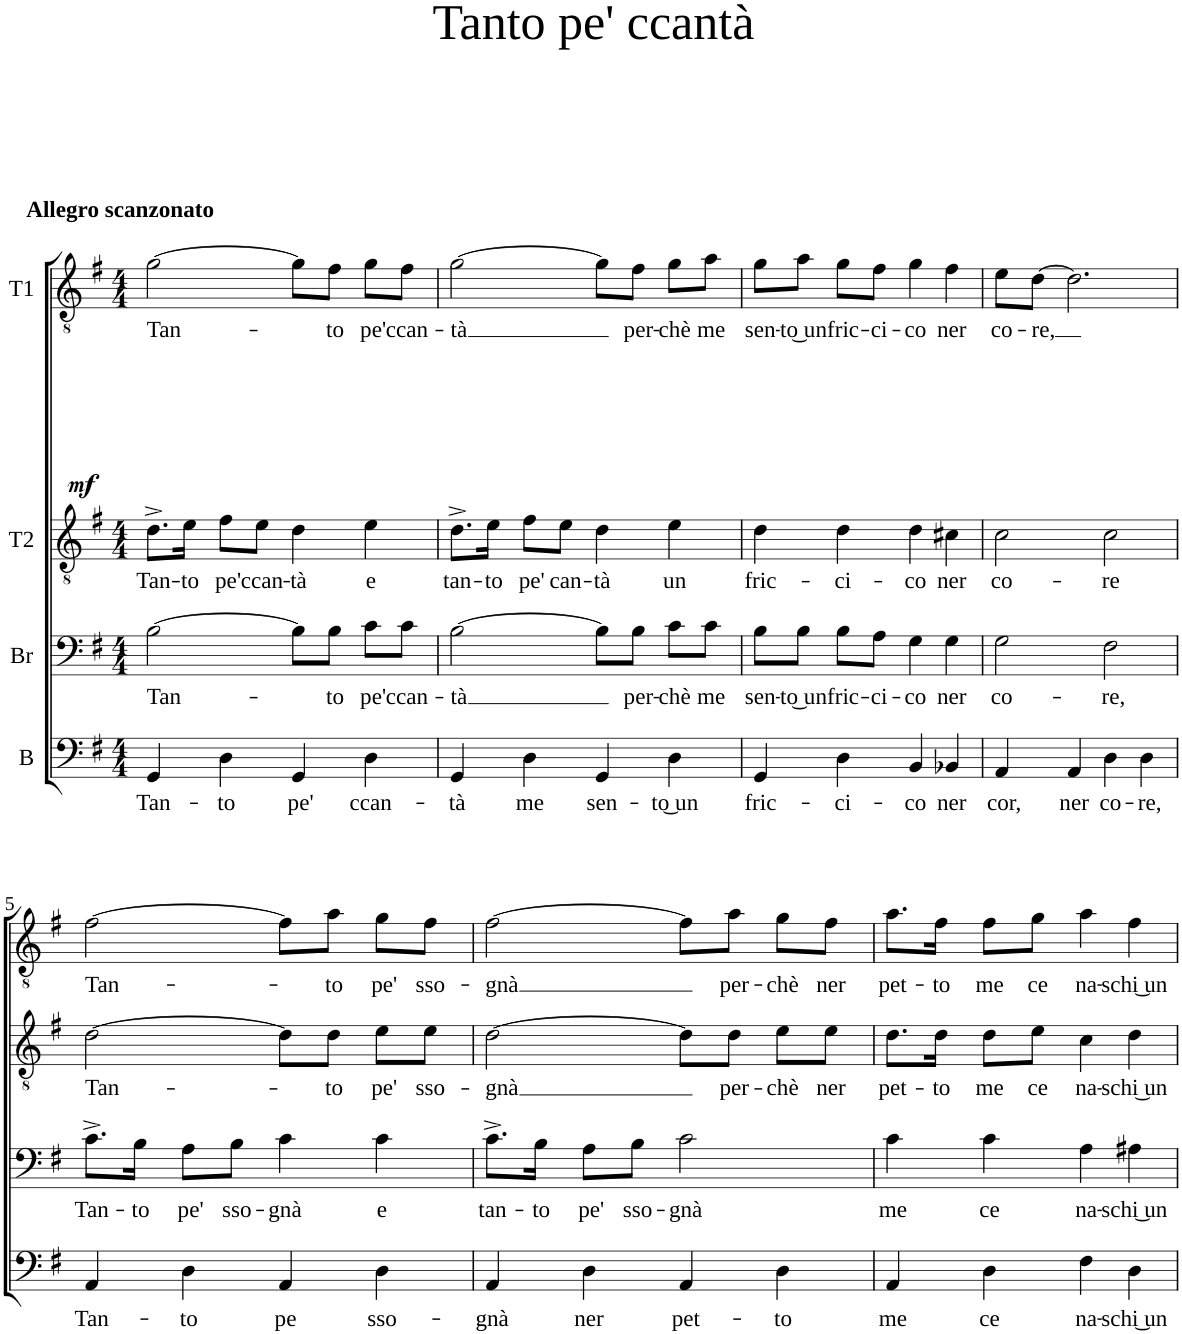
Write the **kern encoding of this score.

**kern	**text	**kern	**text	**kern	**text	**kern	**text	**dynam
*part4	*part4	*part3	*part3	*part2	*part2	*part1	*part1	*part1
*staff4	*staff4	*staff3	*staff3	*staff2	*staff2	*staff1	*staff1	*staff1
*I"B	*	*I"Br	*	*I"T2	*	*I"T1	*	*
*clefF4	*	*clefF4	*	*clefGv2	*	*clefGv2	*	*
*k[f#]	*	*k[f#]	*	*k[f#]	*	*k[f#]	*	*
*M4/4	*	*M4/4	*	*M4/4	*	*M4/4	*	*
=1	=1	=1	=1	=1	=1	=1	=1	=1
!	!	!	!	!	!	!LO:TX:a:B:t=Allegro scanzonato	!	!
!	!LO:LY:b	!	!LO:LY:b	!	!LO:LY:b	!	!LO:LY:b	!LO:DY:b
4GG/	Tan-	[2B\	Tan-	8.d^\L	Tan-	[2g\	Tan-	mf
!	!	!	!	!	!LO:LY:b	!	!	!
.	.	.	.	16e\Jk	-to	.	.	.
!	!LO:LY:b	!	!	!	!LO:LY:b	!	!	!
4D\	-to	.	.	8f#\L	pe'	.	.	.
!	!	!	!	!	!LO:LY:b	!	!	!
.	.	.	.	8e\J	ccan-	.	.	.
!	!LO:LY:b	!	!	!	!LO:LY:b	!	!	!
4GG/	pe'	8B\L]	.	4d\	-tà	8g\L]	.	.
!	!	!	!LO:LY:b	!	!	!	!LO:LY:b	!
.	.	8B\J	-to	.	.	8f#\J	-to	.
!	!LO:LY:b	!	!LO:LY:b	!	!LO:LY:b	!	!LO:LY:b	!
4D\	ccan-	8c\L	pe'	4e\	e	8g\L	pe'	.
!	!	!	!LO:LY:b	!	!	!	!LO:LY:b	!
.	.	8c\J	ccan-	.	.	8f#\J	ccan-	.
=2	=2	=2	=2	=2	=2	=2	=2	=2
!	!LO:LY:b	!	!LO:LY:b	!	!LO:LY:b	!	!LO:LY:b	!
4GG/	-tà	[2B\	-tà	8.d^\L	tan-	[2g\	-tà	.
!	!	!	!	!	!LO:LY:b	!	!	!
.	.	.	.	16e\Jk	-to	.	.	.
!	!LO:LY:b	!	!	!	!LO:LY:b	!	!	!
4D\	me	.	.	8f#\L	pe'	.	.	.
!	!	!	!	!	!LO:LY:b	!	!	!
.	.	.	.	8e\J	can-	.	.	.
!	!LO:LY:b	!	!	!	!LO:LY:b	!	!	!
4GG/	sen-	8B\L]	.	4d\	-tà	8g\L]	.	.
!	!	!	!LO:LY:b	!	!	!	!LO:LY:b	!
.	.	8B\J	per-	.	.	8f#\J	per-	.
!	!LO:LY:b	!	!LO:LY:b	!	!LO:LY:b	!	!LO:LY:b	!
4D\	-to͜ un	8c\L	-chè	4e\	un	8g\L	-chè	.
!	!	!	!LO:LY:b	!	!	!	!LO:LY:b	!
.	.	8c\J	me	.	.	8a\J	me	.
=3	=3	=3	=3	=3	=3	=3	=3	=3
!	!LO:LY:b	!	!LO:LY:b	!	!LO:LY:b	!	!LO:LY:b	!
4GG/	fric-	8B\L	sen-	4d\	fric-	8g\L	sen-	.
!	!	!	!LO:LY:b	!	!	!	!LO:LY:b	!
.	.	8B\J	-to͜ un	.	.	8a\J	-to͜ un	.
!	!LO:LY:b	!	!LO:LY:b	!	!LO:LY:b	!	!LO:LY:b	!
4D\	-ci-	8B\L	fric-	4d\	-ci-	8g\L	fric-	.
!	!	!	!LO:LY:b	!	!	!	!LO:LY:b	!
.	.	8A\J	-ci-	.	.	8f#\J	-ci-	.
!	!LO:LY:b	!	!LO:LY:b	!	!LO:LY:b	!	!LO:LY:b	!
4BB/	-co	4G\	-co	4d\	-co	4g\	-co	.
!	!LO:LY:b	!	!LO:LY:b	!	!LO:LY:b	!	!LO:LY:b	!
4BB-X/	ner	4G\	ner	4c#X\	ner	4f#\	ner	.
=4	=4	=4	=4	=4	=4	=4	=4	=4
!	!LO:LY:b	!	!LO:LY:b	!	!LO:LY:b	!	!LO:LY:b	!
4AA/	cor,	2G\	co-	2c\	co-	8e\L	co-	.
!	!	!	!	!	!	!	!LO:LY:b	!
.	.	.	.	.	.	[8d\J	-re,	.
!	!LO:LY:b	!	!	!	!	!	!	!
4AA/	ner	.	.	.	.	2.d\]	.	.
!	!LO:LY:b	!	!LO:LY:b	!	!LO:LY:b	!	!	!
4D\	co-	2F#\	-re,	2c\	-re	.	.	.
!	!LO:LY:b	!	!	!	!	!	!	!
4D\	-re,	.	.	.	.	.	.	.
!!LO:LB:g=z
=5	=5	=5	=5	=5	=5	=5	=5	=5
!	!LO:LY:b	!	!LO:LY:b	!	!LO:LY:b	!	!LO:LY:b	!
4AA/	Tan-	8.c^\L	Tan-	[2d\	Tan-	[2f#\	Tan-	.
!	!	!	!LO:LY:b	!	!	!	!	!
.	.	16B\Jk	-to	.	.	.	.	.
!	!LO:LY:b	!	!LO:LY:b	!	!	!	!	!
4D\	-to	8A\L	pe'	.	.	.	.	.
!	!	!	!LO:LY:b	!	!	!	!	!
.	.	8B\J	sso-	.	.	.	.	.
!	!LO:LY:b	!	!LO:LY:b	!	!	!	!	!
4AA/	pe	4c\	-gnà	8d\L]	.	8f#\L]	.	.
!	!	!	!	!	!LO:LY:b	!	!LO:LY:b	!
.	.	.	.	8d\J	-to	8a\J	-to	.
!	!LO:LY:b	!	!LO:LY:b	!	!LO:LY:b	!	!LO:LY:b	!
4D\	sso-	4c\	e	8e\L	pe'	8g\L	pe'	.
!	!	!	!	!	!LO:LY:b	!	!LO:LY:b	!
.	.	.	.	8e\J	sso-	8f#\J	sso-	.
=6	=6	=6	=6	=6	=6	=6	=6	=6
!	!LO:LY:b	!	!LO:LY:b	!	!LO:LY:b	!	!LO:LY:b	!
4AA/	-gnà	8.c^\L	tan-	[2d\	-gnà	[2f#\	-gnà	.
!	!	!	!LO:LY:b	!	!	!	!	!
.	.	16B\Jk	-to	.	.	.	.	.
!	!LO:LY:b	!	!LO:LY:b	!	!	!	!	!
4D\	ner	8A\L	pe'	.	.	.	.	.
!	!	!	!LO:LY:b	!	!	!	!	!
.	.	8B\J	sso-	.	.	.	.	.
!	!LO:LY:b	!	!LO:LY:b	!	!	!	!	!
4AA/	pet-	2c\	-gnà	8d\L]	.	8f#\L]	.	.
!	!	!	!	!	!LO:LY:b	!	!LO:LY:b	!
.	.	.	.	8d\J	per-	8a\J	per-	.
!	!LO:LY:b	!	!	!	!LO:LY:b	!	!LO:LY:b	!
4D\	-to	.	.	8e\L	-chè	8g\L	-chè	.
!	!	!	!	!	!LO:LY:b	!	!LO:LY:b	!
.	.	.	.	8e\J	ner	8f#\J	ner	.
=7	=7	=7	=7	=7	=7	=7	=7	=7
!	!LO:LY:b	!	!LO:LY:b	!	!LO:LY:b	!	!LO:LY:b	!
4AA/	me	4c\	me	8.d\L	pet-	8.a\L	pet-	.
!	!	!	!	!	!LO:LY:b	!	!LO:LY:b	!
.	.	.	.	16d\Jk	-to	16f#\Jk	-to	.
!	!LO:LY:b	!	!LO:LY:b	!	!LO:LY:b	!	!LO:LY:b	!
4D\	ce	4c\	ce	8d\L	me	8f#\L	me	.
!	!	!	!	!	!LO:LY:b	!	!LO:LY:b	!
.	.	.	.	8e\J	ce	8g\J	ce	.
!	!LO:LY:b	!	!LO:LY:b	!	!LO:LY:b	!	!LO:LY:b	!
4F#\	na-	4A\	na-	4c\	na-	4a\	na-	.
!	!LO:LY:b	!	!LO:LY:b	!	!LO:LY:b	!	!LO:LY:b	!
4D\	-schi͜ un	4A#X\	-schi͜ un	4d\	-schi͜ un	4f#\	-schi͜ un	.
=	=	=	=	=	=	=	=	=
*-	*-	*-	*-	*-	*-	*-	*-	*-
